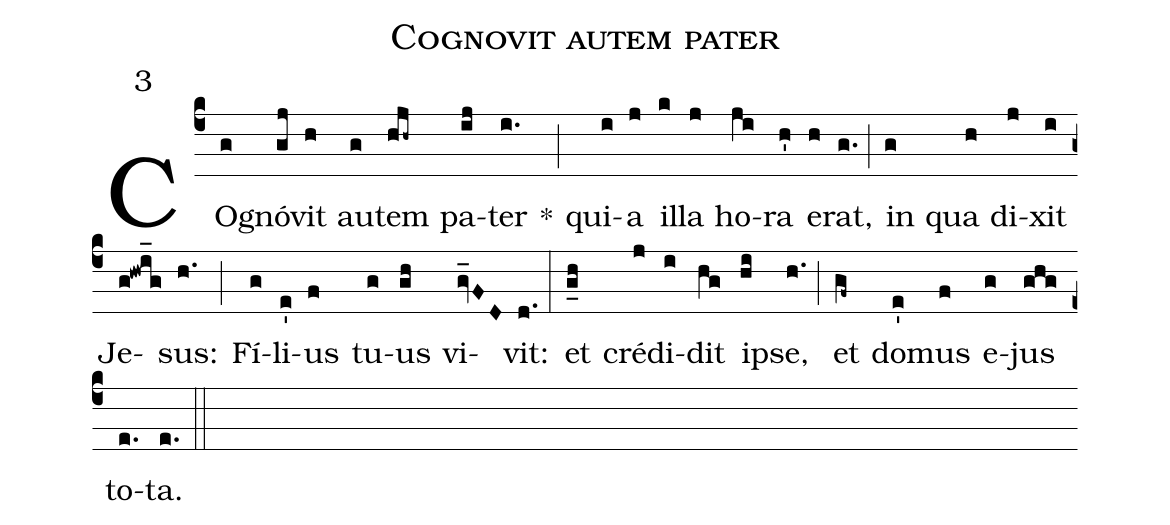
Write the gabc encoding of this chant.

name:Cognovit autem pater;
mode:3;
annotation:3;
office-part:Antiphonae;
%%
(c4) CO(g)gnó(gj)vit(h) au(g)tem(hjh~) pa(ij)ter(i.) *(;) qui(i)a(j) il(k)la(j) ho(ji)ra(h') e(h)rat,(g.) (;) in(g) qua(h) di(j)xit(i) Je(g!hwi_g)sus:(h.) (;) Fí(g)li(e')us(f) tu(g)us(gh) vi(gv_FD)vit:(d.) (:) et(g_h) cré(j)di(i)dit(hg) i(hi)pse,(h.) (;) et(gf~) do(e')mus(f) e(g)jus(ghg) to(e.)ta.(e.) (::)
